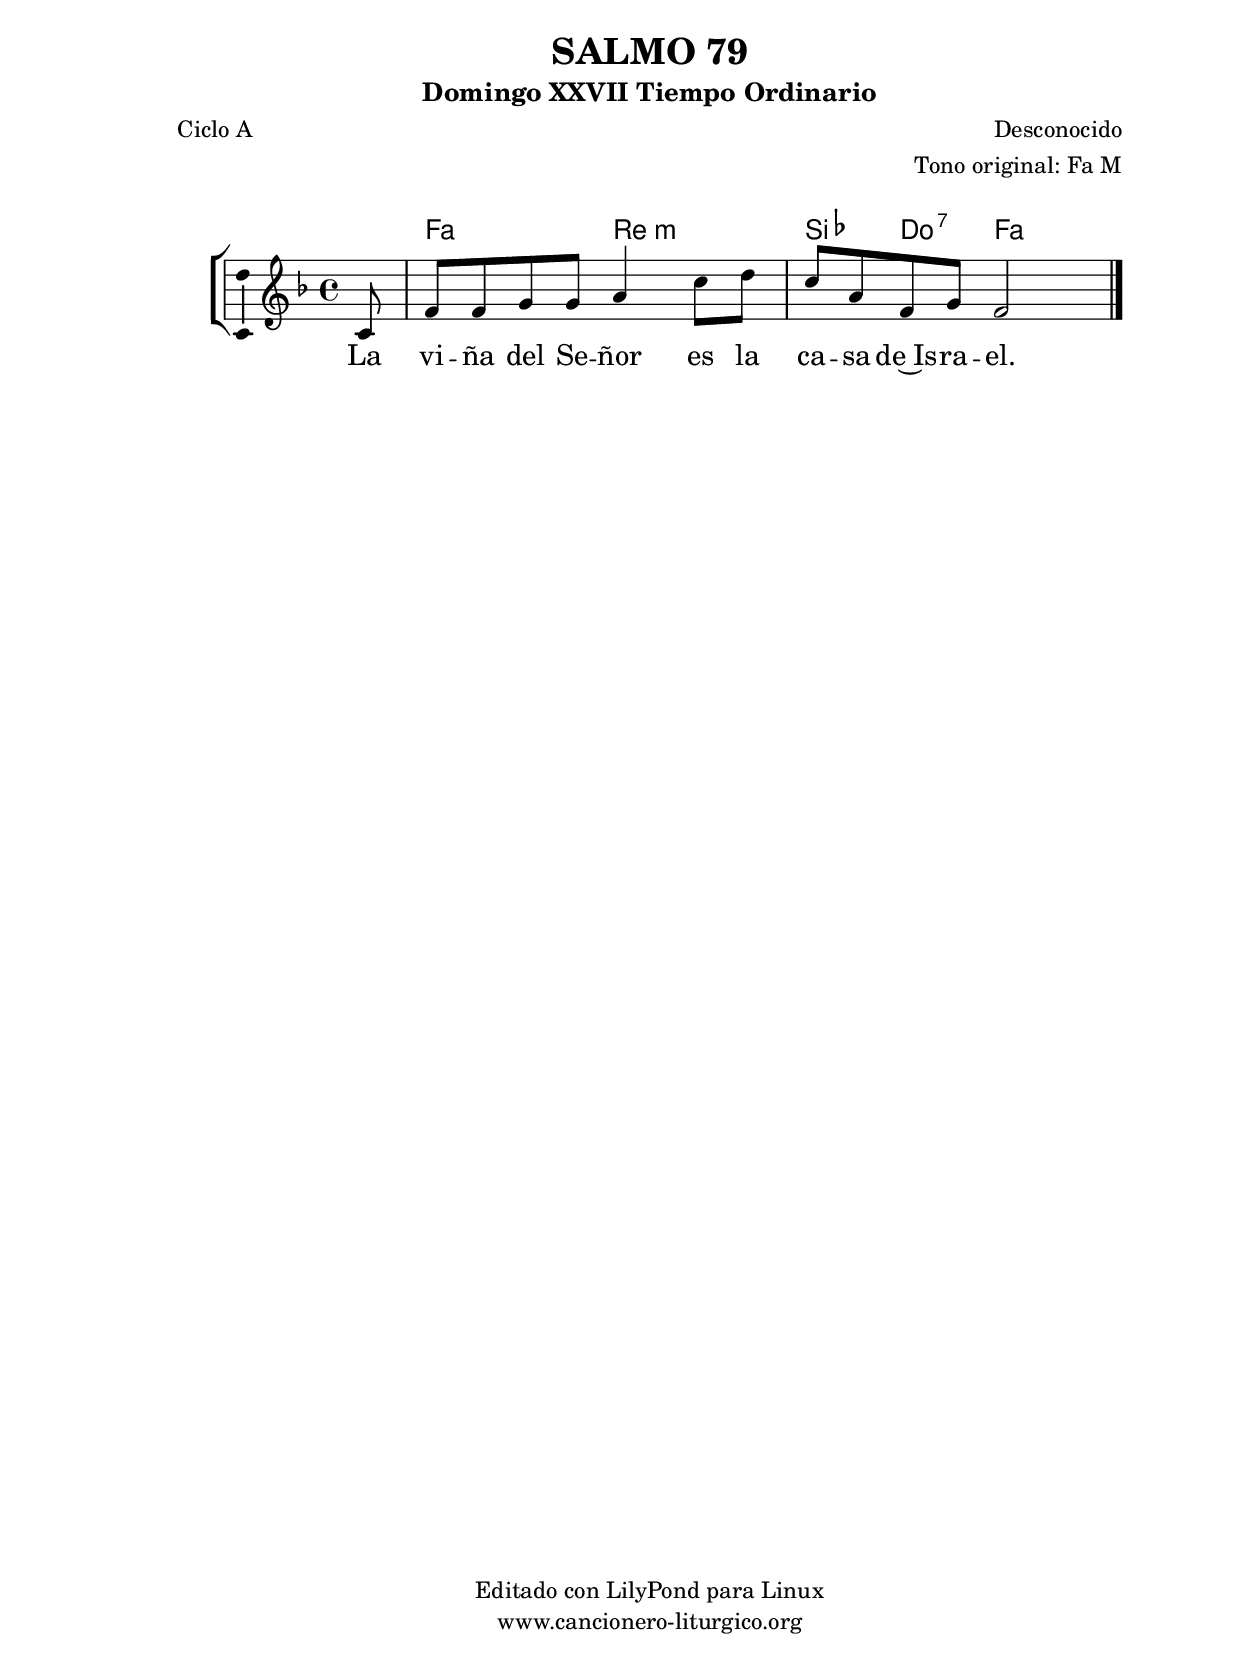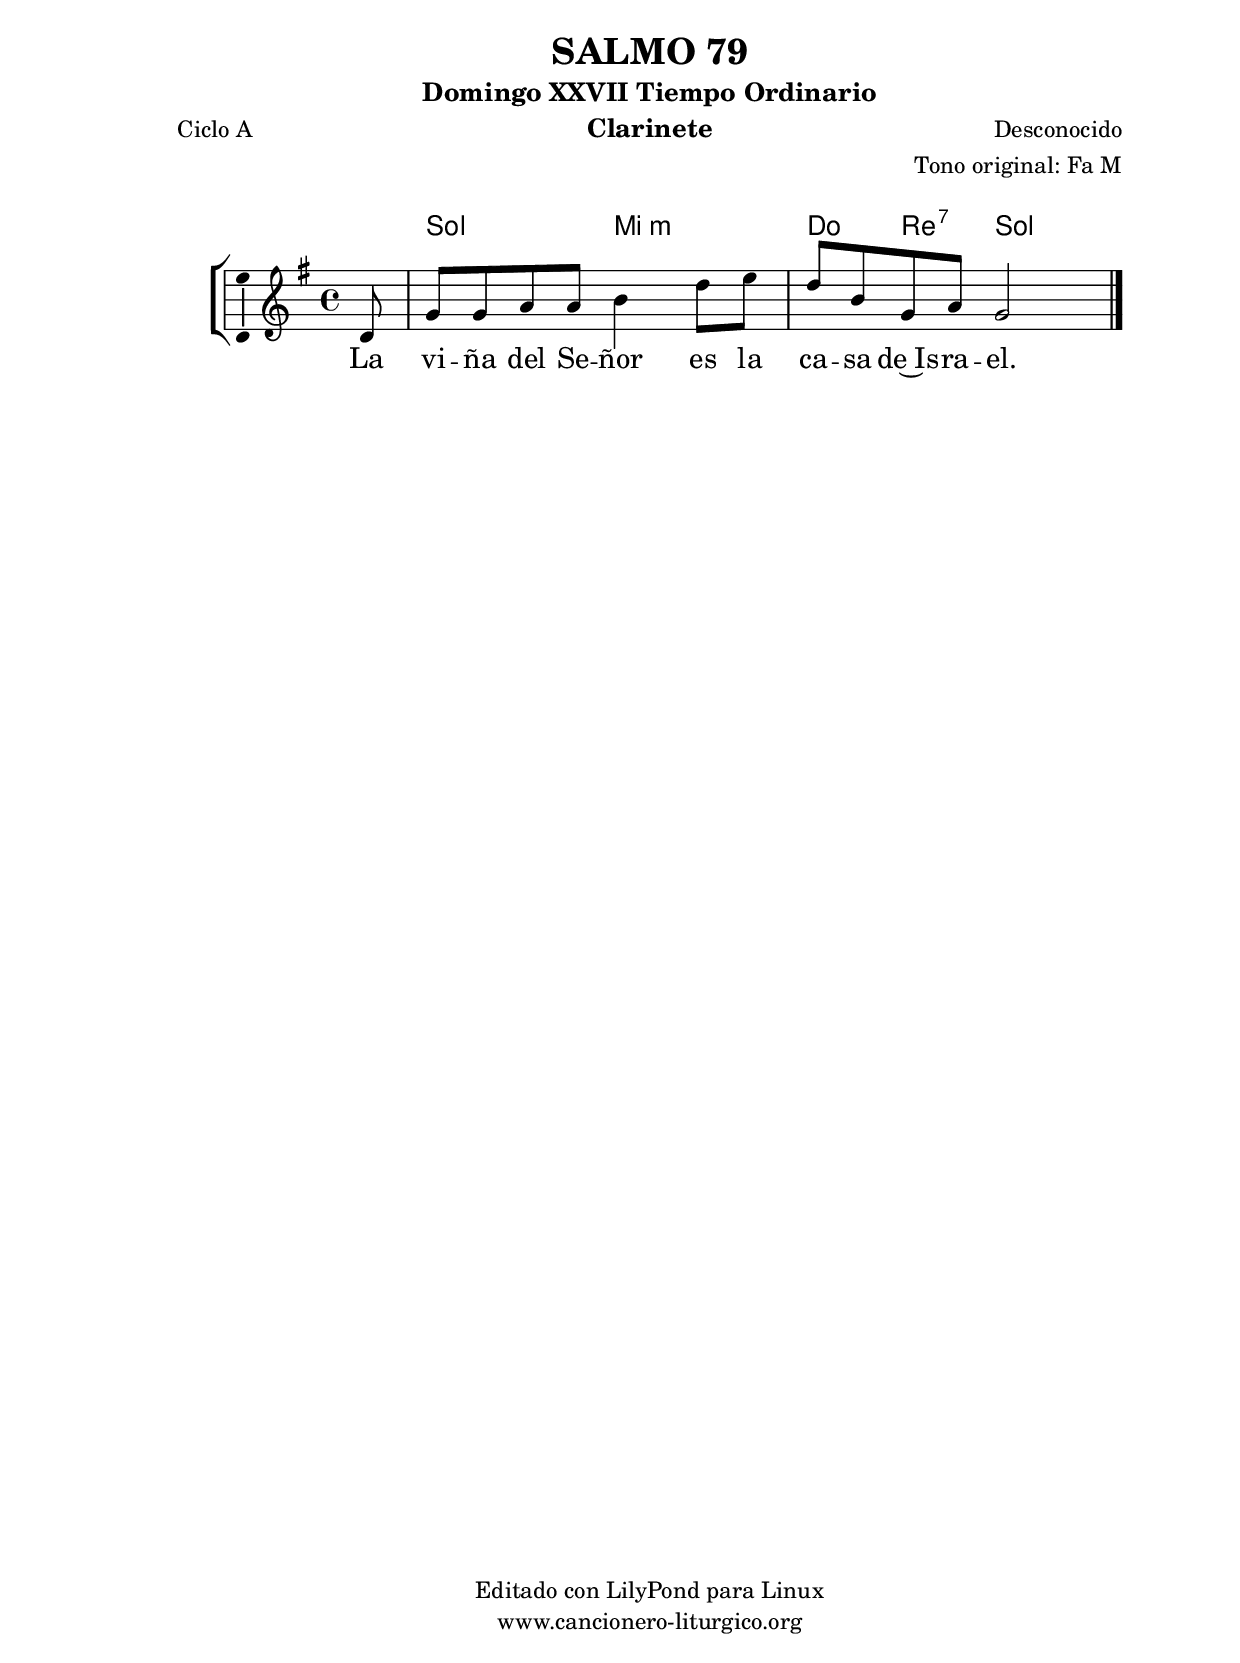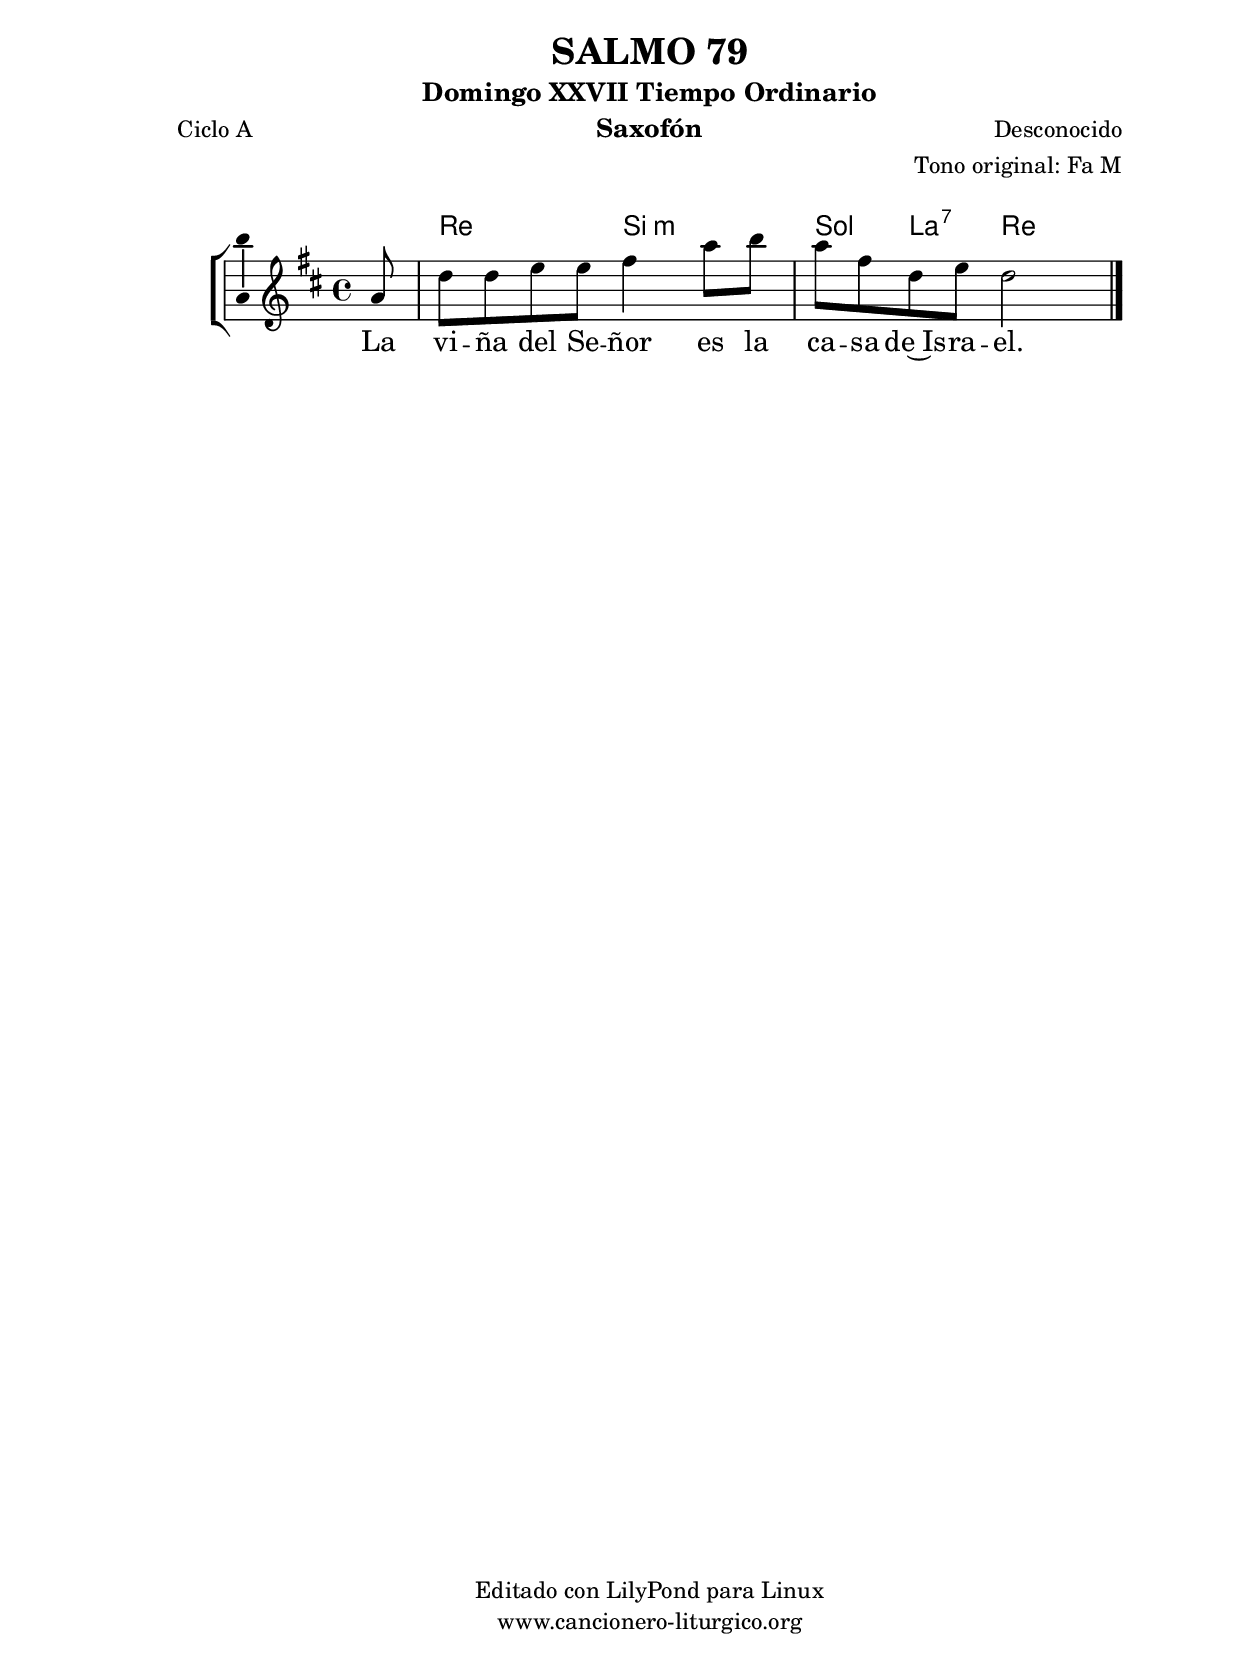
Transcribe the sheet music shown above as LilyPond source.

%
%para convertir .midi en .wav:
%timidity filename.midi -Ow -o finename.wav
%
%
%Para convertir de .wav a .mp3:
%lame -h -m j filename.wav
%
%
%para escuchar el midi:
%timidity nombrefichero.midi
%


%versión de lilypond para la que se ha escrito esta partitura:
\version "2.16.0"

	%Tamaño papel
	#(set-default-paper-size "a4")
	%Tamaño partitura
	#(set-global-staff-size 20)
	%No responde al pulsar sobre una nota
	#(ly:set-option 'point-and-click #f)

%parámetros del encabezamiento:
\header {
	title = "SALMO 79"
	subtitle = "Domingo XXVII Tiempo Ordinario"
	composer = "Desconocido"
	poet = "Ciclo A"
	meter = ""
	arranger = "Tono original: Fa M"
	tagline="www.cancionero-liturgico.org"
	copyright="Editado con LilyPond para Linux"
	}

%parámetros asociados al papel:
\paper  {
	oddHeaderMarkup = \markup {\fill-line { \on-the-fly #not-first-page \fromproperty #'header:title \on-the-fly #not-first-page \fromproperty #'header:composer }}
	evenHeaderMarkup = \markup {\fill-line { \fromproperty #'header:composer \fromproperty #'header:title }}
	#(set-paper-size "a4")
	print-page-number = ##f
	first-page-number = 1
	print-first-page-number = ##f
%	head-separation = 3.0 \cm
	top-margin = 2.0 \cm
	bottom-margin = 0.5\cm
%%%	bottom-margin = -1.0\cm
	left-margin = 3.0 \cm
	line-width = 16.0 \cm 
	indent = 8\mm
	interscoreline = 2.\mm
	between-system-space = 15\mm
%	para que las partituras no llenen la hoja:
	ragged-bottom = ##t
%	idem para la última hoja:
	ragged-last-bottom = ##f
%	para que las partituras llenen el ancho del papel:
	ragged-last = ##f
	after-title-space = 2.5 \cm
%page-count=1
%system-count=8

	%Flexible Vertical Spacing
%	markup-markup-spacing =
%	#'((basic-distance . 15) (minimum-distance . 15) (padding . 3))
	markup-system-spacing =
	#'((basic-distance . 15) (minimum-distance . 15) (padding . 3))
	system-system-spacing =
	#'((basic-distance . 15) (minimum-distance . 15) (padding . 3))
	score-system-spacing =
	#'((basic-distance . 15) (minimum-distance . 15) (padding . 5))
%	top-system-spacing = % header
%	#'((basic-distance . 8) (minimum-distance . 0) (padding . 3))
%	top-markup-spacing =
%	#'((basic-distance . 20) (minimum-distance . 20) (padding . 3))
	last-bottom-spacing = % footer
	#'((basic-distance . 5) (minimum-distance . 5) (padding . 3))
%	score-markup-spacing =
%	#'((basic-distance . 16) (minimum-distance . 13) (padding . 3))

	}


%parámetros que afectan a toda la partitura:
global =  {
	%clave de sol (G):
	\clef G
	%armadura:
%	\transpose ees c
	\key f \major
	\tempo 4=80
	\set Score.tempoHideNote = ##t
	}


acordes = {
	\italianChords
	\chordmode {
%	\transpose ees c
{

s8
f2 d:m bes4 c:7 f2

	}
	}
}

melodia = 
%\transpose ees c
{
	\relative c'{
	\time 4/4
%	\partial 4*1

\partial8 c8
f8 f g g a4 c8 d
c8 a f g f2

	\bar "|."
	}
	}


texto = \lyricmode {
La vi -- ña del Se -- ñor es la ca -- sa de~Is -- ra -- el.
	}


acordesStaff = \context ChordNames = acordesStaff <<
	\set chordChanges = ##t
	\acordes
	>>


vozStaff = \context Voice = vozStaff
\with {\consists "Ambitus_engraver"}
<<
%	\set Staff.instrumentName = ""
%	\set Staff.shortInstrumentName = ""
%	\set Staff.midiInstrument = #"clarinet"
%	\set Staff.midiInstrument = #"cello"
%	\set Staff.midiInstrument = #"flute"
	\set Staff.midiInstrument = #"electric guitar (jazz)"
%	\set Staff.midiInstrument = #"english horn"
%	\set Staff.midiInstrument = #"violin"
%	\set Staff.midiInstrument = #"glockenspiel"
	\set Staff.midiMinimumVolume = #0.7
	\set Staff.midiMaximumVolume = #0.9
	\global
	\melodia
	>>


textoStaff = \context Lyrics = textoStaff <<
	\lyricsto vozStaff \texto
	>>

\book {
	\score {
		\context ChoirStaff {
			\override StaffGroup.SystemStartBracket #'collapse-height = #1
			\override Score.SystemStartBar #'collapse-height = #1
			<<
			\acordesStaff
			\vozStaff
			\textoStaff
			>>
			}
		\layout {
	    		\context {
				\Lyrics
				\override LyricText #'font-size = #2
				}
	   		 \context {
				\Score
				%fontSize = #3
				\override StaffSymbol #'staff-space = #(magstep +3)
				%\override Beam #'thickness = #0.55
				%\override SpacingSpanner #'spacing-increment = #1.0
				%\override Slur #'height-limit = #1.5
				}
			}
		}
	\score {
		\unfoldRepeats
		\context ChoirStaff {
			<<
			\acordesStaff
			\vozStaff
			>>
			}
		\midi {
	  		\context {
	  			\Score
				tempoWholesPerMinute = #(ly:make-moment 70 4)
				}
			}
		}
	}

%Partitura para clarinete
#(define output-suffix "C")
\book {
	\header{
		instrument = "Clarinete"
		}
	\score {
		\context ChoirStaff {
			\override StaffGroup.SystemStartBracket #'collapse-height = #1
			\override Score.SystemStartBar #'collapse-height = #1
\transpose c d
			<<
			\acordesStaff
			\vozStaff
			\textoStaff
			>>
			}
		\layout {
	    		\context {
				\Lyrics
				\override LyricText #'font-size = #2
				}
	   		 \context {
				\Score
				%fontSize = #3
				\override StaffSymbol #'staff-space = #(magstep +3)
				%\override Beam #'thickness = #0.55
				%\override SpacingSpanner #'spacing-increment = #1.0
				%\override Slur #'height-limit = #1.5
				}
			}
		}
	}

%Partitura para saxofón
#(define output-suffix "S")
\book {
	\header{
		instrument = "Saxofón"
		}
	\score {
		\context ChoirStaff {
			\override StaffGroup.SystemStartBracket #'collapse-height = #1
			\override Score.SystemStartBar #'collapse-height = #1
\transpose c a
			<<
			\acordesStaff
			\vozStaff
			\textoStaff
			>>
			}
		\layout {
	    		\context {
				\Lyrics
				\override LyricText #'font-size = #2
				}
	   		 \context {
				\Score
				%fontSize = #3
				\override StaffSymbol #'staff-space = #(magstep +3)
				%\override Beam #'thickness = #0.55
				%\override SpacingSpanner #'spacing-increment = #1.0
				%\override Slur #'height-limit = #1.5
				}
			}
		}
	}

